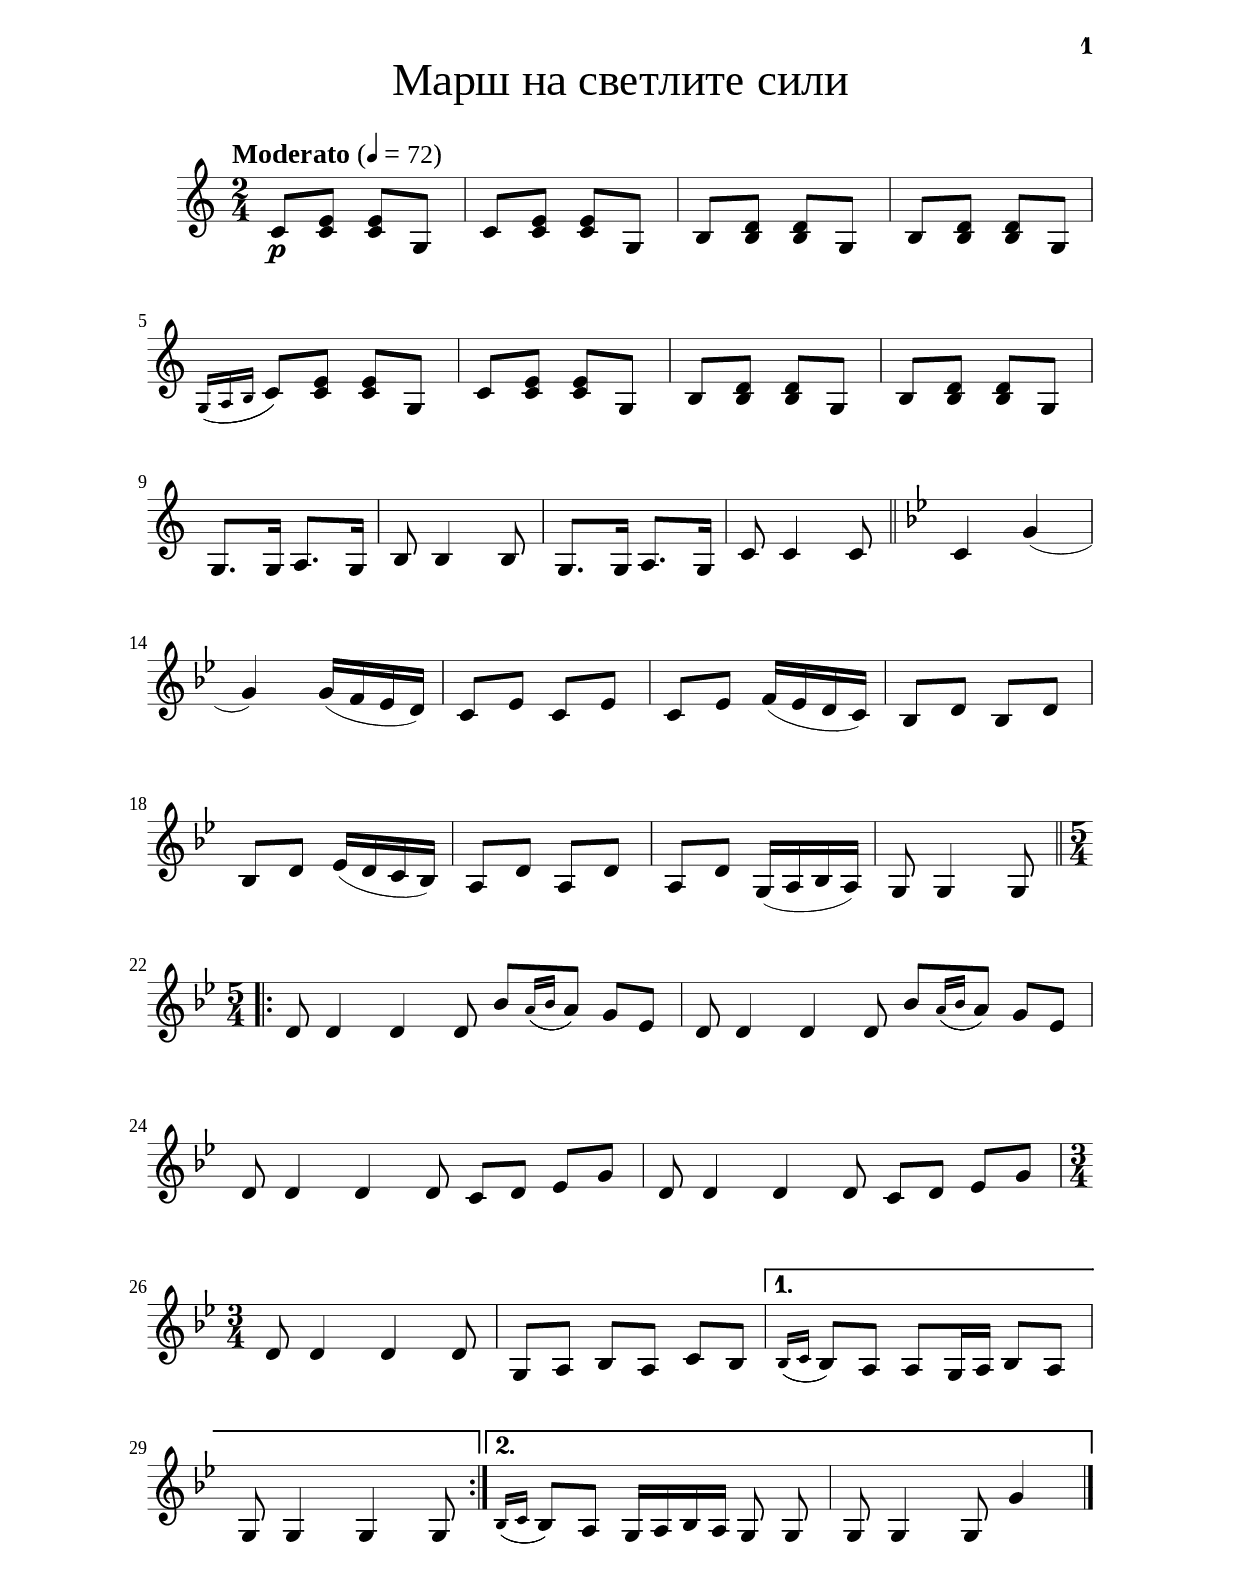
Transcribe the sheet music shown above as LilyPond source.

\version "2.24.4"

% include paper part and global functions
\include "include/globals.ily"
\bookpart {
  \label #'ref162
  \tocItem \markup "Марш на светлите сили"
     \include "include/bookpart-paper.ily"


  \score {
    \include "include/score-layout.ily"
    \new Voice \absolute {
      \clef treble
      \key c \major
      \time 2/4
      \tempoFunc "Moderato" 4 "72"
      \autoBeamOff
      c'8 \p [<e'
      c'>8]   <e'
      c'>8  [g8] | % 2
      c'8  [<e'
      c'>8]  <e'
      c'>8  [g8] | % 3
      b8  [<d'
      b>8]   <d'
      b>8 [g8] | % 4
      b8  [<d'
      b>8] <d'
      b>8 [g8] \break | % 5
      \acciaccatura { g16 [( a16 b16 ]} c'8 ) [<e'
      c'>8] <e'
      c'>8 [g8] | % 6
      c'8 [<e'
      c'>8]  <e'
      c'>8  [g8] | % 7
      b8 [<d'
      b>8] <d'
      b>8 [g8] | % 8
      b8 [ <d'
      b>8] <d'
      b>8 [g8] \break | % 9
      g8. [g16] a8. [g16] |
      b8 b4 b8 | % 11
      g8. [g16] a8. [g16] | % 12
      c'8 c'4 c'8 \bar "||"
      \key g \minor c'4 g'4 ( \break | % 14
      g'4 ) g'16 [( f'16 es'16 d'16 )] | % 15
      c'8 [es'8] c'8 [es'8] | % 16
      c'8 [es'8] f'16 [( es'16 d'16 c'16 )] | % 17
      bes8 [d'8] bes8 [d'8] \break | % 18
      bes8 [d'8] es'16 ([ d'16 c'16 bes16 ]) | % 19
      a8 [d'8] a8 [d'8] |
      a8 [d'8] g16 ([ a16 bes16 a16 ]) | % 21
      g8 g4 g8 \bar "||"
      \break | % 22
      \time 5/4
      \bar ".|:-||"  \repeat volta 2 {
        d'8 d'4 d'4 d'8 bes'8[ \acciaccatura { a'16 ( [bes'16] } a'8] ) g'8
        [es'8] | % 23
        d'8 d'4 d'4 d'8 bes'8[ \acciaccatura { a'16 ( [bes'16] } a'8] ) g'8
        [es'8] \break | % 24
        d'8 d'4 d'4 d'8 c'8 [d'8] es'8 [g'8] | % 25
        d'8 d'4 d'4 d'8 c'8 [d'8] es'8 [g'8] \break | % 26
        \time 3/4  d'8 d'4 d'4 d'8 | % 27
        g8 [a8] bes8 [a8] c'8 [bes8] |  % 28
      }
      \alternative {
        {
          \acciaccatura { bes16 ( [c'16] } bes8 ) [a8] a8 [g16 a16] bes8 [a8]
          \break | % 29
          g8 g4 g4 g8     |
        }
        {
          \acciaccatura { bes16 ( [c'16] } bes8 ) [a8] g16 [a16 bes16 a16] g8 g8 | % 31
          g8 g4 g8 g'4 \bar "|."
        }
      }
    }

    \addlyrics {}

    \header {
      title = \titleFunc #'ref_desc_17 "Марш на светлите сили" "Marš na svetlite sili  – Marsch der lichen Mächte"
    }

    \midi{}

  } % score

  \markup \dcr-two "D.C." "con ripetizione" #6

} % bookpart
